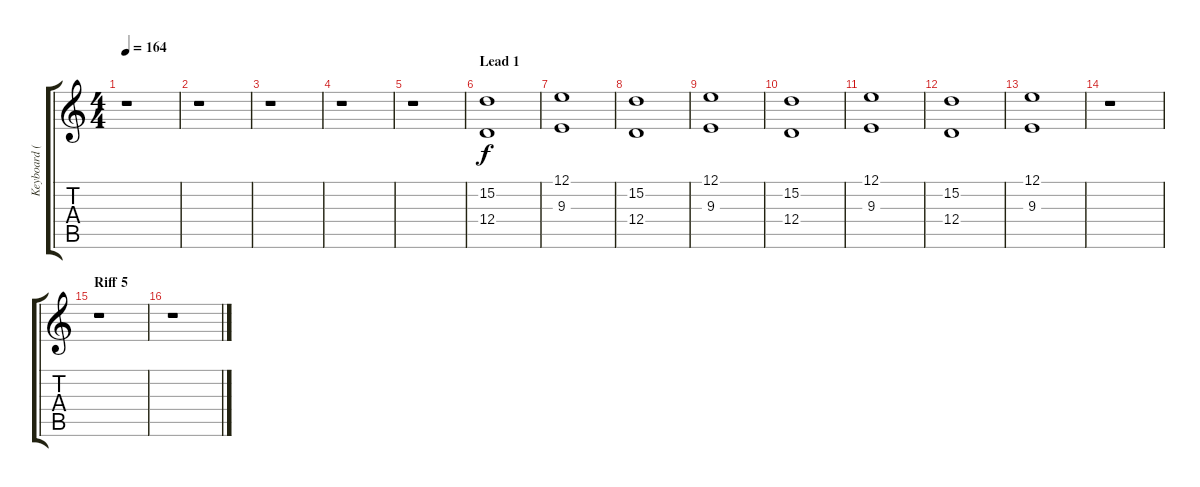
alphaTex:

\track ("Keyboard (Strings)" "Keyboard (") {instrument stringensemble1}
\staff {score tabs}
\tuning (E4 B3 G3 D3 A2 E2) {hide}
\ts (4 4)
\tempo 164
\clef g2
\ks c
r.1{dy f} |
r.1 |
r.1 |
r.1 |
r.1 |
\section ("" "Lead 1")
(15.2 12.4).1 |
(12.1 9.3).1 |
(15.2 12.4).1 |
(12.1 9.3).1 |
(15.2 12.4).1 |
(12.1 9.3).1 |
(15.2 12.4).1 |
(12.1 9.3).1 |
r.1 |
\section ("" "Riff 5")
r.1 |
r.1
